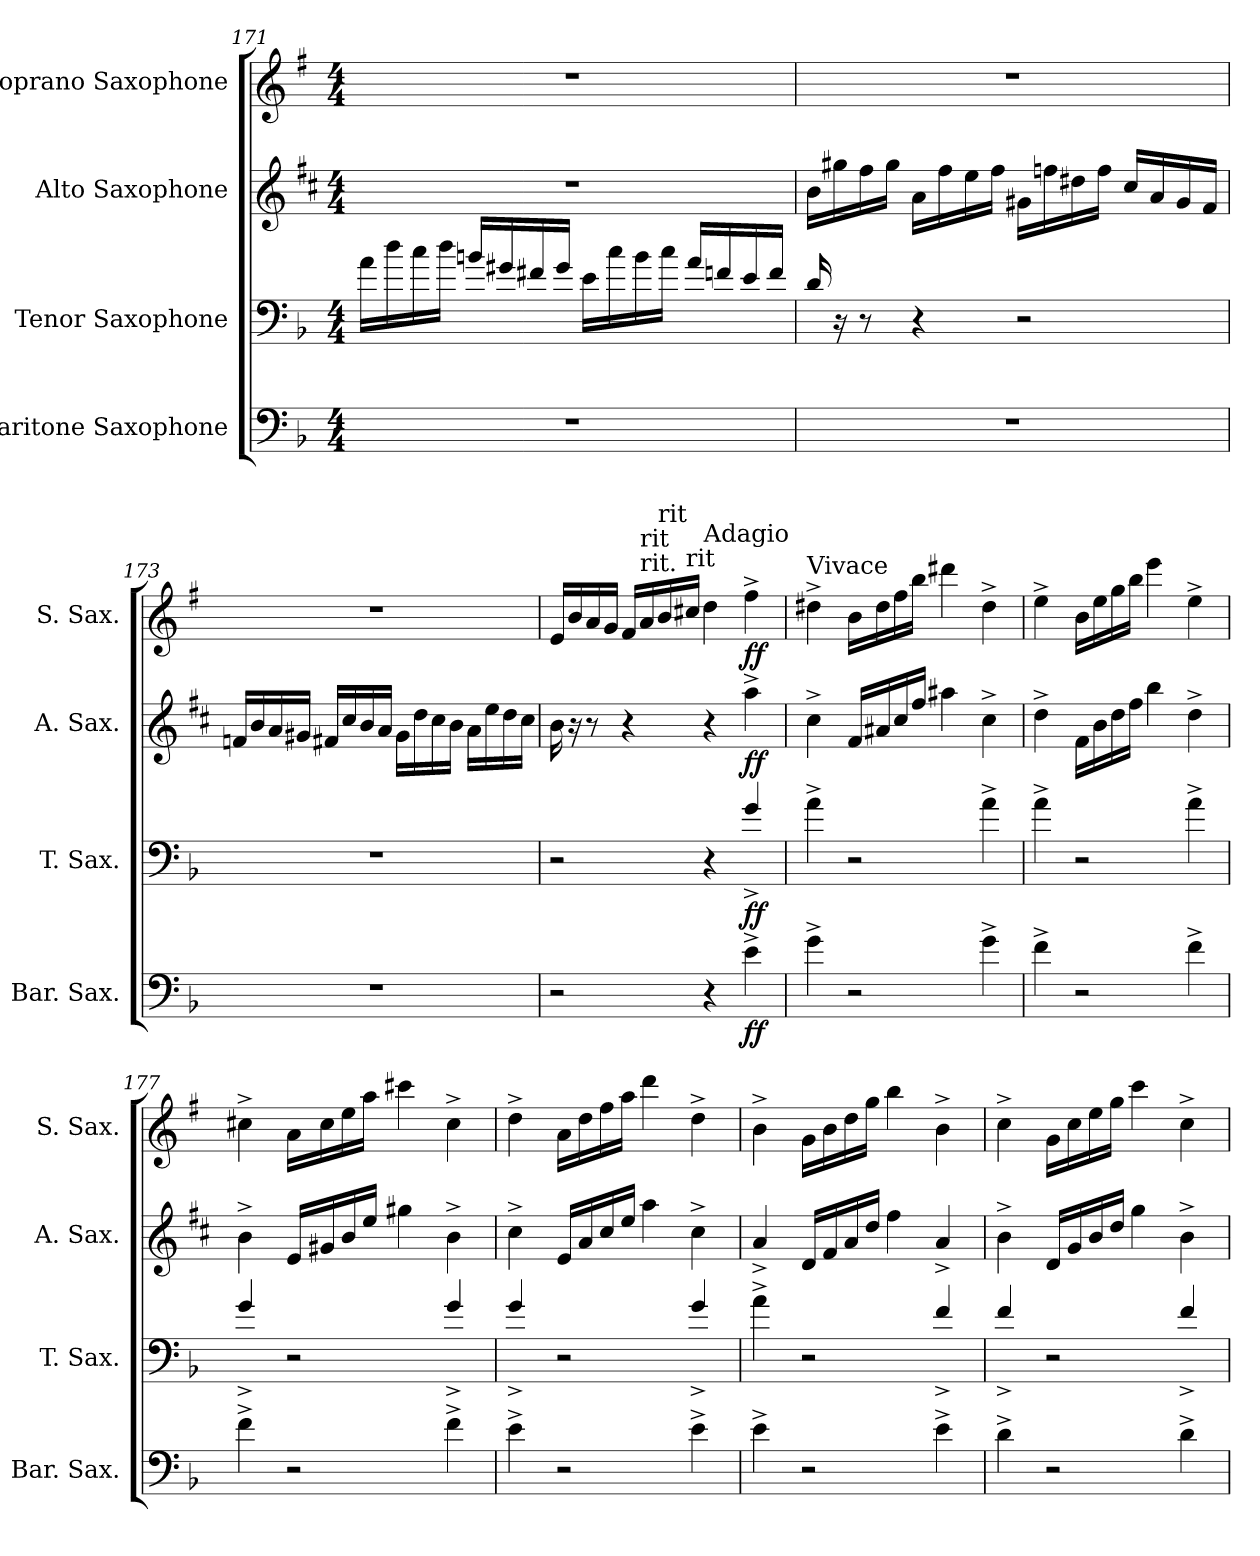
**kern	**dynam	**kern	**dynam	**kern	**dynam	**kern	**dynam
*part4	*part4	*part3	*part3	*part2	*part2	*part1	*part1
*staff4	*staff4	*staff3	*staff3	*staff2	*staff2	*staff1	*staff1
*I"Baritone Saxophone	*	*I"Tenor Saxophone	*	*I"Alto Saxophone	*	*I"Soprano Saxophone	*
*I'Bar. Sax.	*	*I'T. Sax.	*	*I'A. Sax.	*	*I'S. Sax.	*
*	*	*	*	*clefG2	*	*	*
*ITrd12c21	*	*ITrd8c14	*	*ITrd5c9	*	*ITrd1c2	*
*k[b-]	*	*k[b-]	*	*k[b-]	*	*k[b-]	*
*F:	*	*F:	*	*F:	*	*F:	*
*M4/4	*	*M4/4	*	*M4/4	*	*M4/4	*
=171	=171	=171	=171	=171	=171	=171	=171
1r	.	16A\LL	.	1r	.	1r	.
.	.	16d\	.	.	.	.	.
.	.	16c\	.	.	.	.	.
.	.	16d\JJ	.	.	.	.	.
.	.	16Bn/LL	.	.	.	.	.
.	.	16G#X/	.	.	.	.	.
.	.	16F#X/	.	.	.	.	.
.	.	16G#/JJ	.	.	.	.	.
.	.	16E\LL	.	.	.	.	.
.	.	16c\	.	.	.	.	.
.	.	16B\	.	.	.	.	.
.	.	16c\JJ	.	.	.	.	.
.	.	16A/LL	.	.	.	.	.
.	.	16Fn/	.	.	.	.	.
.	.	16E/	.	.	.	.	.
.	.	16F/JJ	.	.	.	.	.
=172	=172	=172	=172	=172	=172	=172	=172
1r	.	16D/	.	16d\LL	.	1r	.
.	.	16r	.	16bn\	.	.	.
.	.	8r	.	16a\	.	.	.
.	.	.	.	16b\JJ	.	.	.
.	.	4r	.	16c\LL	.	.	.
.	.	.	.	16a\	.	.	.
.	.	.	.	16g\	.	.	.
.	.	.	.	16a\JJ	.	.	.
.	.	2r	.	16Bn\LL	.	.	.
.	.	.	.	16a-X\	.	.	.
.	.	.	.	16f#X\	.	.	.
.	.	.	.	16a-\JJ	.	.	.
.	.	.	.	16e/LL	.	.	.
.	.	.	.	16c/	.	.	.
.	.	.	.	16B/	.	.	.
.	.	.	.	16A/JJ	.	.	.
!!LO:LB:g=z
=173	=173	=173	=173	=173	=173	=173	=173
1r	.	1r	.	16A-X/LL	.	1r	.
.	.	.	.	16d/	.	.	.
.	.	.	.	16c/	.	.	.
.	.	.	.	16Bn/JJ	.	.	.
.	.	.	.	16An/LL	.	.	.
.	.	.	.	16e/	.	.	.
.	.	.	.	16d/	.	.	.
.	.	.	.	16c/JJ	.	.	.
.	.	.	.	16B\LL	.	.	.
.	.	.	.	16f\	.	.	.
.	.	.	.	16e\	.	.	.
.	.	.	.	16d\JJ	.	.	.
.	.	.	.	16c\LL	.	.	.
.	.	.	.	16g\	.	.	.
.	.	.	.	16f\	.	.	.
.	.	.	.	16e\JJ	.	.	.
=174	=174	=174	=174	=174	=174	=174	=174
2r	.	2r	.	16d\	.	16d/LL	.
.	.	.	.	16r	.	16a/	.
.	.	.	.	8r	.	16g/	.
.	.	.	.	.	.	16f/JJ	.
.	.	.	.	4r	.	16e/LL	.
!	!	!	!	!	!	!LO:TX:a:t=rit.	!
!	!	!	!	!	!	!LO:TX:a:t=rit	!
.	.	.	.	.	.	16g/	.
!	!	!	!	!	!	!LO:TX:a:t=rit	!
.	.	.	.	.	.	16a/	.
!	!	!	!	!	!	!LO:TX:a:t=rit	!
.	.	.	.	.	.	16bn/JJ	.
!	!	!	!	!	!	!LO:TX:a:t=Adagio	!
4r	.	4r	.	4r	.	4cc\	.
!	!LO:DY:b	!	!LO:DY:b	!	!LO:DY:b	!	!LO:DY:b
4E^\	ff	4G^/	ff	4cc^\	ff	4ee^\	ff
=175	=175	=175	=175	=175	=175	=175	=175
!	!	!	!	!	!	!LO:TX:a:t=Vivace	!
4G^\	.	4A^\	.	4e^\	.	4cc#X^\	.
2r	.	2r	.	16A/LL	.	16a\LL	.
.	.	.	.	16c#X/	.	16cc#\	.
.	.	.	.	16e/	.	16ee\	.
.	.	.	.	16a/JJ	.	16aa\JJ	.
.	.	.	.	4cc#X\	.	4ccc#X\	.
4G^\	.	4A^\	.	4e^\	.	4cc#^\	.
=176	=176	=176	=176	=176	=176	=176	=176
4F^\	.	4A^\	.	4f^\	.	4dd^\	.
2r	.	2r	.	16A\LL	.	16a\LL	.
.	.	.	.	16d\	.	16dd\	.
.	.	.	.	16f\	.	16ff\	.
.	.	.	.	16a\JJ	.	16aa\JJ	.
.	.	.	.	4dd\	.	4ddd\	.
4F^\	.	4A^\	.	4f^\	.	4dd^\	.
=177	=177	=177	=177	=177	=177	=177	=177
4F^\	.	4G^/	.	4d^\	.	4bn^\	.
2r	.	2r	.	16G/LL	.	16g\LL	.
.	.	.	.	16Bn/	.	16b\	.
.	.	.	.	16d/	.	16dd\	.
.	.	.	.	16g/JJ	.	16gg\JJ	.
.	.	.	.	4bn\	.	4bbn\	.
4F^\	.	4G^/	.	4d^\	.	4b^\	.
=178	=178	=178	=178	=178	=178	=178	=178
4E^\	.	4G^/	.	4e^\	.	4cc^\	.
2r	.	2r	.	16G/LL	.	16g\LL	.
.	.	.	.	16c/	.	16cc\	.
.	.	.	.	16e/	.	16ee\	.
.	.	.	.	16g/JJ	.	16gg\JJ	.
.	.	.	.	4cc\	.	4ccc\	.
4E^\	.	4G^/	.	4e^\	.	4cc^\	.
!!LO:PB:g=z
=179	=179	=179	=179	=179	=179	=179	=179
4E^\	.	4A^\	.	4c^/	.	4a^\	.
2r	.	2r	.	16F/LL	.	16f\LL	.
.	.	.	.	16A/	.	16a\	.
.	.	.	.	16c/	.	16cc\	.
.	.	.	.	16f/JJ	.	16ff\JJ	.
.	.	.	.	4a\	.	4aa\	.
4E^\	.	4F^/	.	4c^/	.	4a^\	.
!!LO:PB:g=z
=180	=180	=180	=180	=180	=180	=180	=180
4D^\	.	4F^/	.	4d^\	.	4b-^\	.
2r	.	2r	.	16F/LL	.	16f\LL	.
.	.	.	.	16B-/	.	16b-\	.
.	.	.	.	16d/	.	16dd\	.
.	.	.	.	16f/JJ	.	16ff\JJ	.
.	.	.	.	4b-\	.	4bb-\	.
4D^\	.	4F^/	.	4d^\	.	4b-^\	.
=	=	=	=	=	=	=	=
*-	*-	*-	*-	*-	*-	*-	*-
